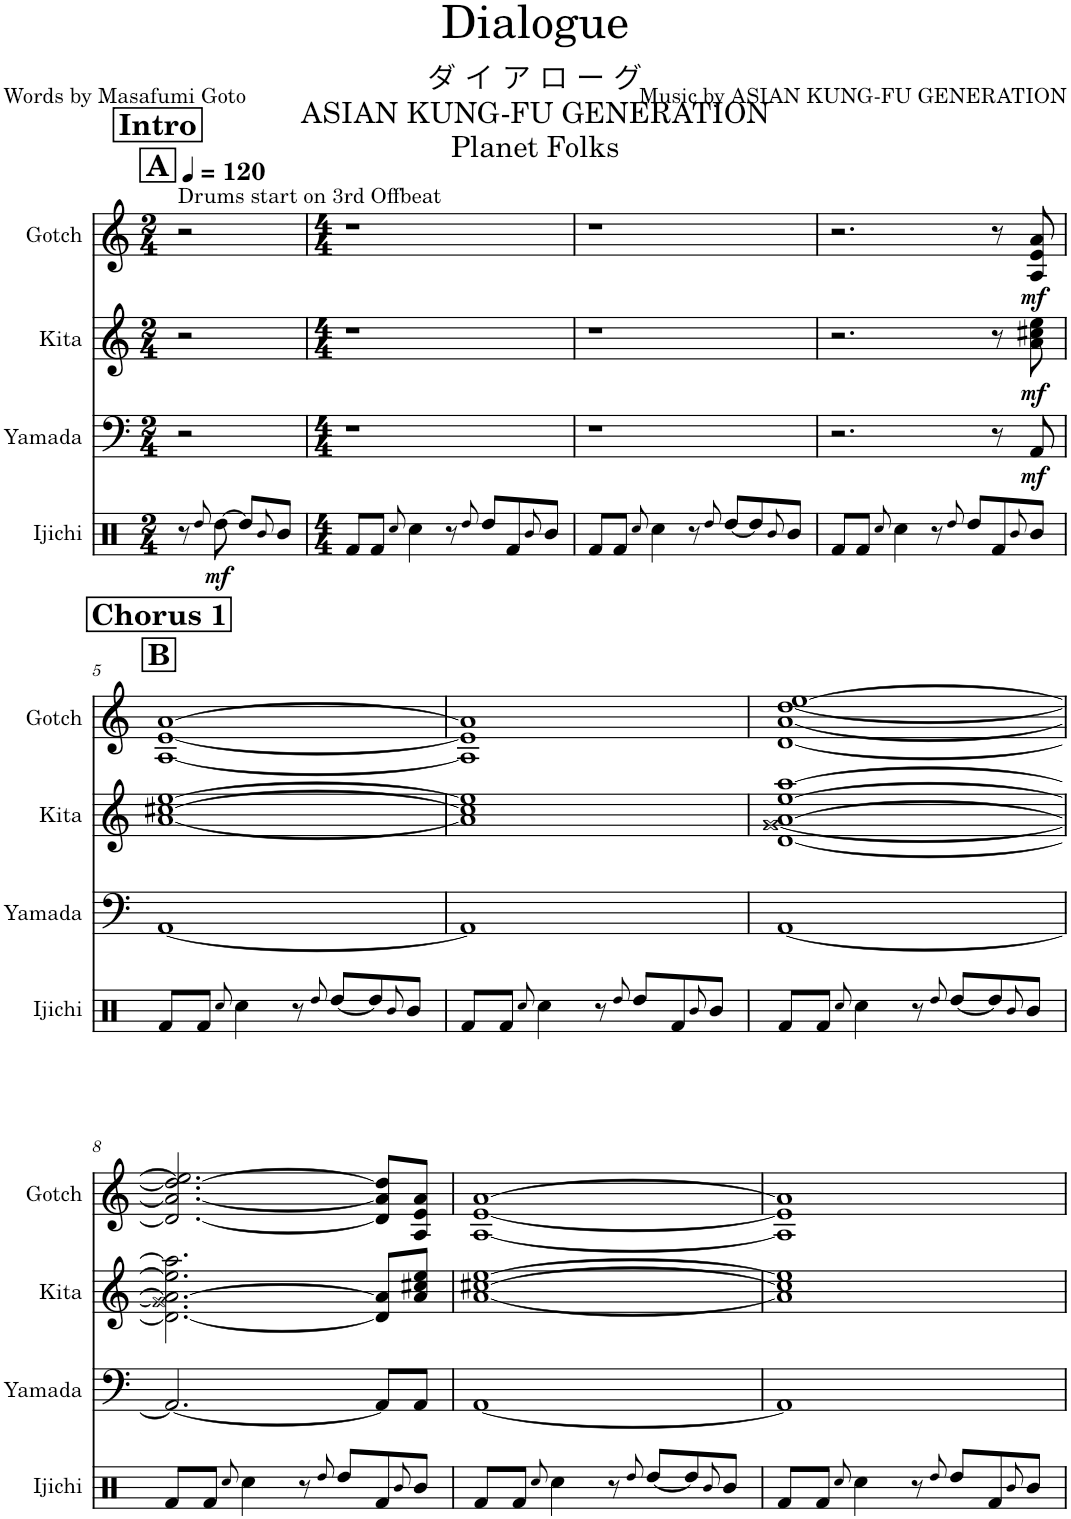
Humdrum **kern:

**kern	**dynam	**kern	**dynam	**kern	**dynam	**kern	**dynam
*part4	*part4	*part3	*part3	*part2	*part2	*part1	*part1
*staff4	*staff4	*staff3	*staff3	*staff2	*staff2	*staff1	*staff1
*I"Ijichi	*	*I"Yamada	*	*I"Kita	*	*I"Gotch	*
*I'Ijichi	*	*I'Yamada	*	*I'Kita	*	*I'Gotch	*
*clefX	*	*clefF4	*	*clefG2	*	*clefG2	*
*	*	*Trd7c12	*	*Trd7c12	*	*Trd7c12	*
*k[]	*	*k[]	*	*k[]	*	*k[]	*
*M2/4	*	*M2/4	*	*M2/4	*	*M2/4	*
*MM120	*	*MM120	*	*MM120	*	*MM120	*
!!LO:REH:place=s1:a:B:cj:fs=14:t=Intro
!!LO:REH:place=s1:a:B:cj:fs=14:t=A
=1	=1	=1	=1	=1	=1	=1	=1
!	!	!	!	!	!	!LO:TX:a:t=Drums start on 3rd Offbeat	!
8r	.	2r	.	2r	.	2r	.
32qRdd/	.	.	.	.	.	.	.
!	!LO:DY:b	!	!	!	!	!	!
[8Rdd\	mf	.	.	.	.	.	.
8Rdd/L]	.	.	.	.	.	.	.
32qR/	.	.	.	.	.	.	.
8R/J	.	.	.	.	.	.	.
=2	=2	=2	=2	=2	=2	=2	=2
*M4/4	*	*M4/4	*	*M4/4	*	*M4/4	*
8Rf/L	.	1r	.	1r	.	1r	.
8Rf/J	.	.	.	.	.	.	.
32qRcc/	.	.	.	.	.	.	.
4Rcc\	.	.	.	.	.	.	.
8r	.	.	.	.	.	.	.
32qRdd/	.	.	.	.	.	.	.
8Rdd/L	.	.	.	.	.	.	.
8Rf/	.	.	.	.	.	.	.
32qR/	.	.	.	.	.	.	.
8R/J	.	.	.	.	.	.	.
=3	=3	=3	=3	=3	=3	=3	=3
8Rf/L	.	1r	.	1r	.	1r	.
8Rf/J	.	.	.	.	.	.	.
32qRcc/	.	.	.	.	.	.	.
4Rcc\	.	.	.	.	.	.	.
8r	.	.	.	.	.	.	.
32qRdd/	.	.	.	.	.	.	.
[8Rdd/L	.	.	.	.	.	.	.
8Rdd/]	.	.	.	.	.	.	.
32qR/	.	.	.	.	.	.	.
8R/J	.	.	.	.	.	.	.
=4	=4	=4	=4	=4	=4	=4	=4
8Rf/L	.	2.r	.	2.r	.	2.r	.
8Rf/J	.	.	.	.	.	.	.
32qRcc/	.	.	.	.	.	.	.
4Rcc\	.	.	.	.	.	.	.
8r	.	.	.	.	.	.	.
32qRdd/	.	.	.	.	.	.	.
8Rdd/L	.	.	.	.	.	.	.
8Rf/	.	8r	.	8r	.	8r	.
32qR/	.	.	.	.	.	.	.
!	!	!	!LO:DY:b	!	!LO:DY:b	!	!LO:DY:b
8R/J	.	8AA/	mf	8a\ 8cc#X\ 8ee\	mf	8A/ 8e/ 8a/	mf
!!LO:LB:g=z
!!LO:REH:place=s1:a:B:cj:fs=14:t=Chorus 1
!!LO:REH:place=s1:a:B:cj:fs=14:t=B
=5	=5	=5	=5	=5	=5	=5	=5
8Rf/L	.	[1AA	.	[1a [1cc#X [1ee	.	[1A [1e [1a	.
8Rf/J	.	.	.	.	.	.	.
32qRcc/	.	.	.	.	.	.	.
4Rcc\	.	.	.	.	.	.	.
8r	.	.	.	.	.	.	.
32qRdd/	.	.	.	.	.	.	.
[8Rdd/L	.	.	.	.	.	.	.
8Rdd/]	.	.	.	.	.	.	.
32qR/	.	.	.	.	.	.	.
8R/J	.	.	.	.	.	.	.
=6	=6	=6	=6	=6	=6	=6	=6
8Rf/L	.	1AA]	.	1a] 1cc#] 1ee]	.	1A] 1e] 1a]	.
8Rf/J	.	.	.	.	.	.	.
32qRcc/	.	.	.	.	.	.	.
4Rcc\	.	.	.	.	.	.	.
8r	.	.	.	.	.	.	.
32qRdd/	.	.	.	.	.	.	.
8Rdd/L	.	.	.	.	.	.	.
8Rf/	.	.	.	.	.	.	.
32qR/	.	.	.	.	.	.	.
8R/J	.	.	.	.	.	.	.
=7	=7	=7	=7	=7	=7	=7	=7
8Rf/L	.	[1AA	.	[1d [1g [1a [1ee [1aa	.	[1d [1a [1dd [1ee	.
8Rf/J	.	.	.	.	.	.	.
32qRcc/	.	.	.	.	.	.	.
4Rcc\	.	.	.	.	.	.	.
8r	.	.	.	.	.	.	.
32qRdd/	.	.	.	.	.	.	.
[8Rdd/L	.	.	.	.	.	.	.
8Rdd/]	.	.	.	.	.	.	.
32qR/	.	.	.	.	.	.	.
8R/J	.	.	.	.	.	.	.
!!LO:LB:g=z
=8	=8	=8	=8	=8	=8	=8	=8
8Rf/L	.	2.AA/_	.	2.d\_ 2.g\] 2.a\_ 2.ee\] 2.aa\]	.	2.d/_ 2.a/_ 2.dd/_ 2.ee/]	.
8Rf/J	.	.	.	.	.	.	.
32qRcc/	.	.	.	.	.	.	.
4Rcc\	.	.	.	.	.	.	.
8r	.	.	.	.	.	.	.
32qRdd/	.	.	.	.	.	.	.
8Rdd/L	.	.	.	.	.	.	.
8Rf/	.	8AA/L]	.	8d/] 8a/]L	.	8d/] 8a/] 8dd/]L	.
32qR/	.	.	.	.	.	.	.
8R/J	.	8AA/J	.	8a/ 8cc#X/ 8ee/J	.	8A/ 8e/ 8a/J	.
=9	=9	=9	=9	=9	=9	=9	=9
8Rf/L	.	[1AA	.	[1a [1cc#X [1ee	.	[1A [1e [1a	.
8Rf/J	.	.	.	.	.	.	.
32qRcc/	.	.	.	.	.	.	.
4Rcc\	.	.	.	.	.	.	.
8r	.	.	.	.	.	.	.
32qRdd/	.	.	.	.	.	.	.
[8Rdd/L	.	.	.	.	.	.	.
8Rdd/]	.	.	.	.	.	.	.
32qR/	.	.	.	.	.	.	.
8R/J	.	.	.	.	.	.	.
=10	=10	=10	=10	=10	=10	=10	=10
8Rf/L	.	1AA]	.	1a] 1cc#] 1ee]	.	1A] 1e] 1a]	.
8Rf/J	.	.	.	.	.	.	.
32qRcc/	.	.	.	.	.	.	.
4Rcc\	.	.	.	.	.	.	.
8r	.	.	.	.	.	.	.
32qRdd/	.	.	.	.	.	.	.
8Rdd/L	.	.	.	.	.	.	.
8Rf/	.	.	.	.	.	.	.
32qR/	.	.	.	.	.	.	.
8R/J	.	.	.	.	.	.	.
=	=	=	=	=	=	=	=
*-	*-	*-	*-	*-	*-	*-	*-
